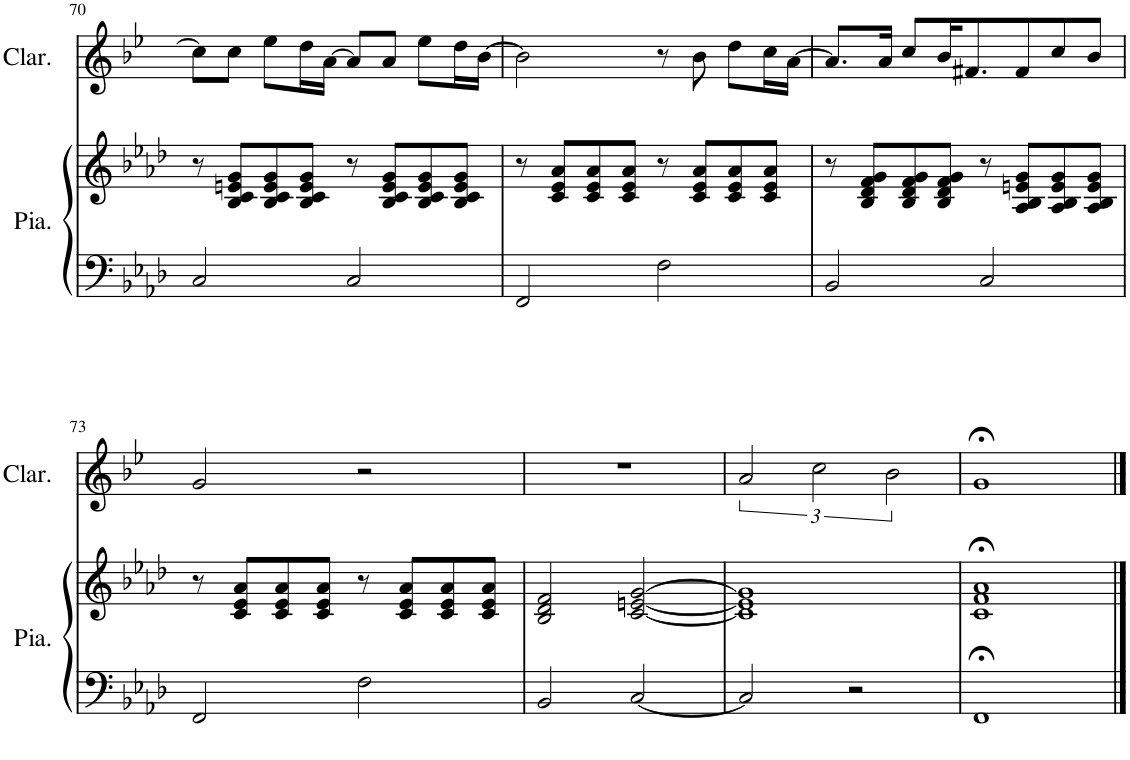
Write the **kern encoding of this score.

**kern	**kern	**kern
*part2	*part2	*part1
*staff3	*staff2	*staff1
*I"Piano	*	*I"Clarinette
*I'Pia.	*	*I'Clar.
!!LO:PB:g=z
*clefF4	*clefG2	*clefG2
*	*	*Trd1c2
*k[b-e-a-d-]	*k[b-e-a-d-]	*k[b-e-]
*M4/4	*M4/4	*M4/4
=70	=70	=70
2C/	8r	8cc\L]
.	8B-/ 8c/ 8en/ 8g/L	8cc\J
.	8B-/ 8c/ 8e/ 8g/	8ee-\L
.	8B-/ 8c/ 8e/ 8g/J	16dd\L
.	.	[16a\JJ
2C/	8r	8a/L]
.	8B-/ 8c/ 8e/ 8g/L	8a/J
.	8B-/ 8c/ 8e/ 8g/	8ee-\L
.	8B-/ 8c/ 8e/ 8g/J	16dd\L
.	.	[16b-\JJ
=71	=71	=71
2FF/	8r	2b-\]
.	8c/ 8e-/ 8a-/L	.
.	8c/ 8e-/ 8a-/	.
.	8c/ 8e-/ 8a-/J	.
2F\	8r	8r
.	8c/ 8e-/ 8a-/L	8b-\
.	8c/ 8e-/ 8a-/	8dd\L
.	8c/ 8e-/ 8a-/J	16cc\L
.	.	[16a\JJ
=72	=72	=72
2BB-/	8r	8.a/L]
.	8B-/ 8d-/ 8f/ 8g/L	.
.	.	16a/Jk
.	8B-/ 8d-/ 8f/ 8g/	8cc/L
.	8B-/ 8d-/ 8f/ 8g/J	16b-/K
.	.	8.f#X/
2C/	8r	.
.	8A-/ 8B-/ 8en/ 8g/L	8f#/
.	8A-/ 8B-/ 8e/ 8g/	8cc/
.	8A-/ 8B-/ 8e/ 8g/J	8b-/J
!!LO:LB:g=z
=73	=73	=73
2FF/	8r	2g/
.	8c/ 8e-/ 8a-/L	.
.	8c/ 8e-/ 8a-/	.
.	8c/ 8e-/ 8a-/J	.
2F\	8r	2r
.	8c/ 8e-/ 8a-/L	.
.	8c/ 8e-/ 8a-/	.
.	8c/ 8e-/ 8a-/J	.
=74	=74	=74
2BB-/	2B-/ 2d-/ 2f/	1r
[2C/	[2c/ [2en/ [2g/	.
=75	=75	=75
2C/]	1c] 1e] 1g]	3a/
.	.	3cc\
2r	.	.
.	.	3b-\
=76	=76	=76
1FF;<	1c;< 1f;< 1a-;<	1g;<
==	==	==
*-	*-	*-
